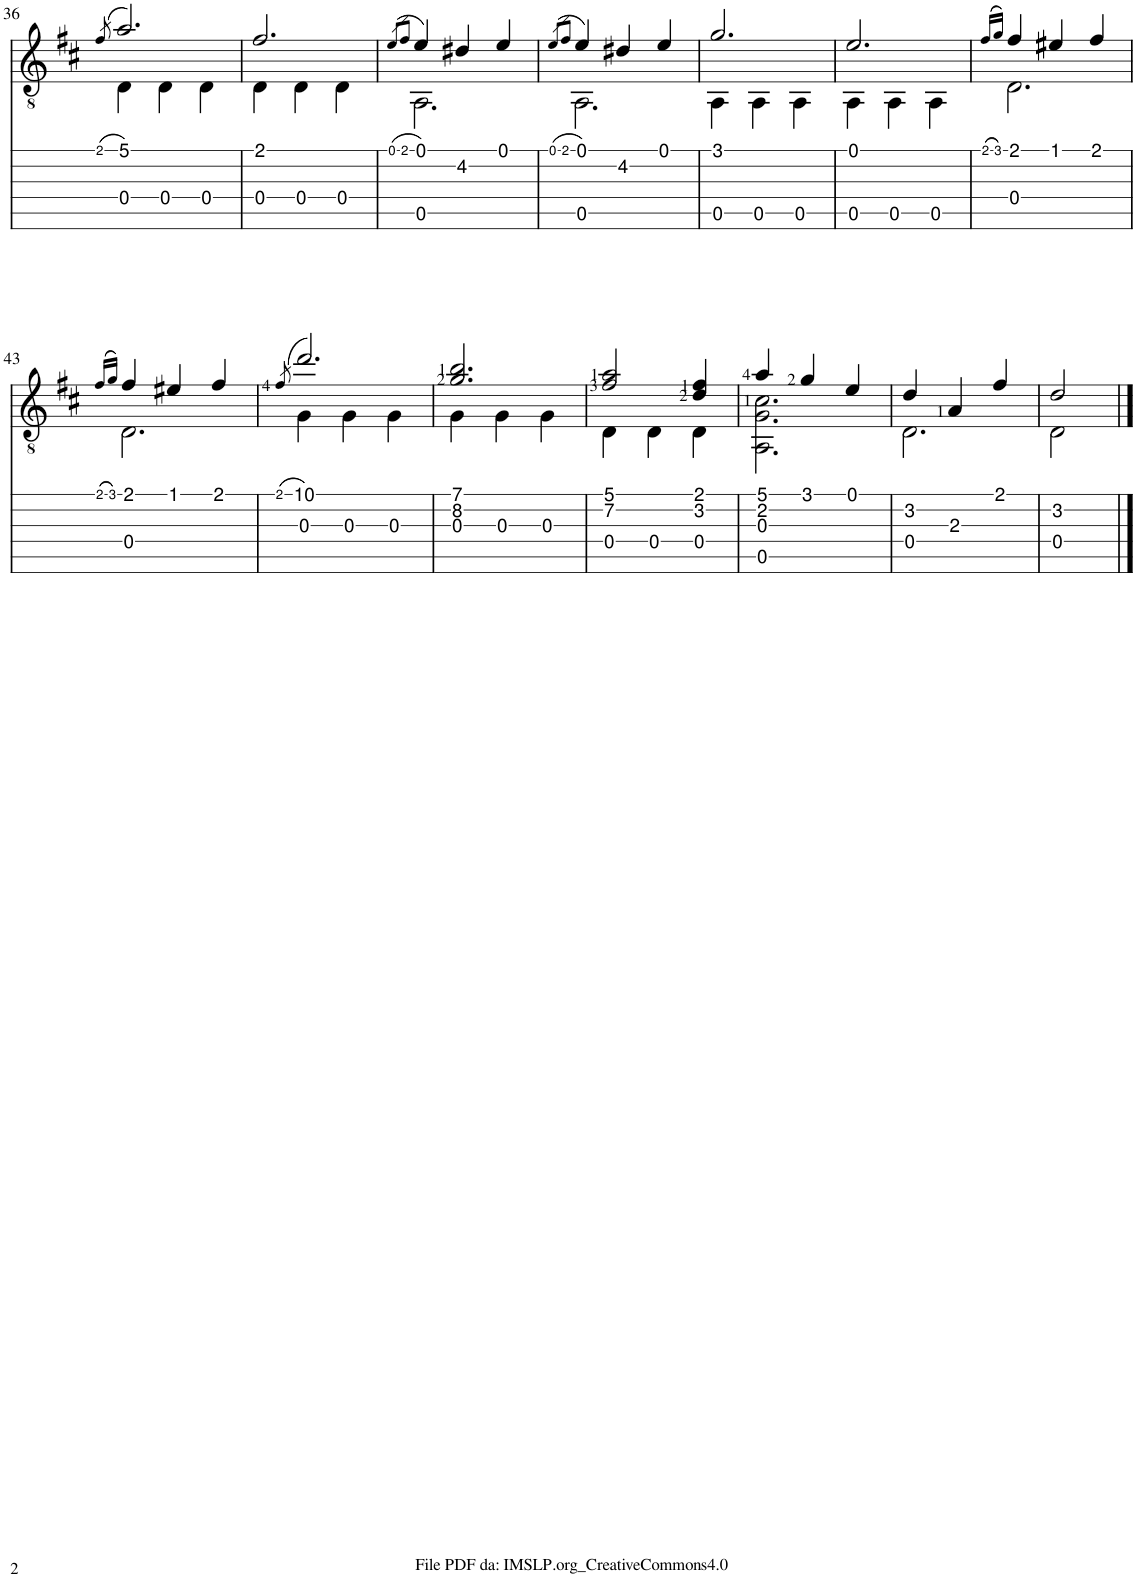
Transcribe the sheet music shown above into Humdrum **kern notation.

**kern	**kern
*part1	*part1
*staff2	*staff1
*I"Guitar	*
*I'Guit.	*
!!LO:PB:g=z
*	*clefGv2
*k[f#c#]	*k[f#c#]
*M3/4	*M3/4
=36	=36
qf#	(8qf#/
*^	*^
2.a	4D	2.a/)	4D\
.	4D	.	4D\
.	4D	.	4D\
=37	=37	=37	=37
2.f#	4D	2.f#/	4D\
.	4D	.	4D\
.	4D	.	4D\
=38	=38	=38	=38
qe	.	(8qe/L	.
qf#	.	8qf#/J	.
4e	2.AA	4e/)	2.AA\
4d#X	.	4d#X/	.
4e	.	4e/	.
=39	=39	=39	=39
qe	.	(8qe/L	.
qf#	.	8qf#/J	.
4e	2.AA	4e/)	2.AA\
4d#X	.	4d#X/	.
4e	.	4e/	.
=40	=40	=40	=40
2.g	4AA	2.g/	4AA\
.	4AA	.	4AA\
.	4AA	.	4AA\
=41	=41	=41	=41
2.e	4AA	2.e/	4AA\
.	4AA	.	4AA\
.	4AA	.	4AA\
=42	=42	=42	=42
qf#	.	(16qf#/LL	.
qg	.	16qg/JJ)	.
4f#	2.D	4f#/	2.D\
4e#X	.	4e#X/	.
4f#	.	4f#/	.
!!LO:LB:g=z	!!
=43	=43	=43	=43
qf#	.	(16qf#/LL	.
qg	.	16qg/JJ)	.
4f#	2.D	4f#/	2.D\
4e#X	.	4e#X/	.
4f#	.	4f#/	.
=44	=44	=44	=44
qf#	.	(8qf#/	.
2.dd	4G	2.dd/)	4G\
.	4G	.	4G\
.	4G	.	4G\
=45	=45	=45	=45
2.g 2.b	4G	2.g/ 2.b/	4G\
.	4G	.	4G\
.	4G	.	4G\
=46	=46	=46	=46
2f# 2a	4D	2f#/ 2a/	4D\
.	4D	.	4D\
4d 4f#	4D	4d/ 4f#/	4D\
=47	=47	=47	=47
4a	2.AA 2.G 2.c#	4a/	2.AA\ 2.G\ 2.c#\
4g	.	4g/	.
4e	.	4e/	.
=48	=48	=48	=48
4d	2.D	4d/	2.D\
4A	.	4A/	.
4f#	.	4f#/	.
=49	=49	=49	=49
2d	2D	2d/	2D\
*v	*v	*	*
*	*v	*v
==	==
*-	*-
